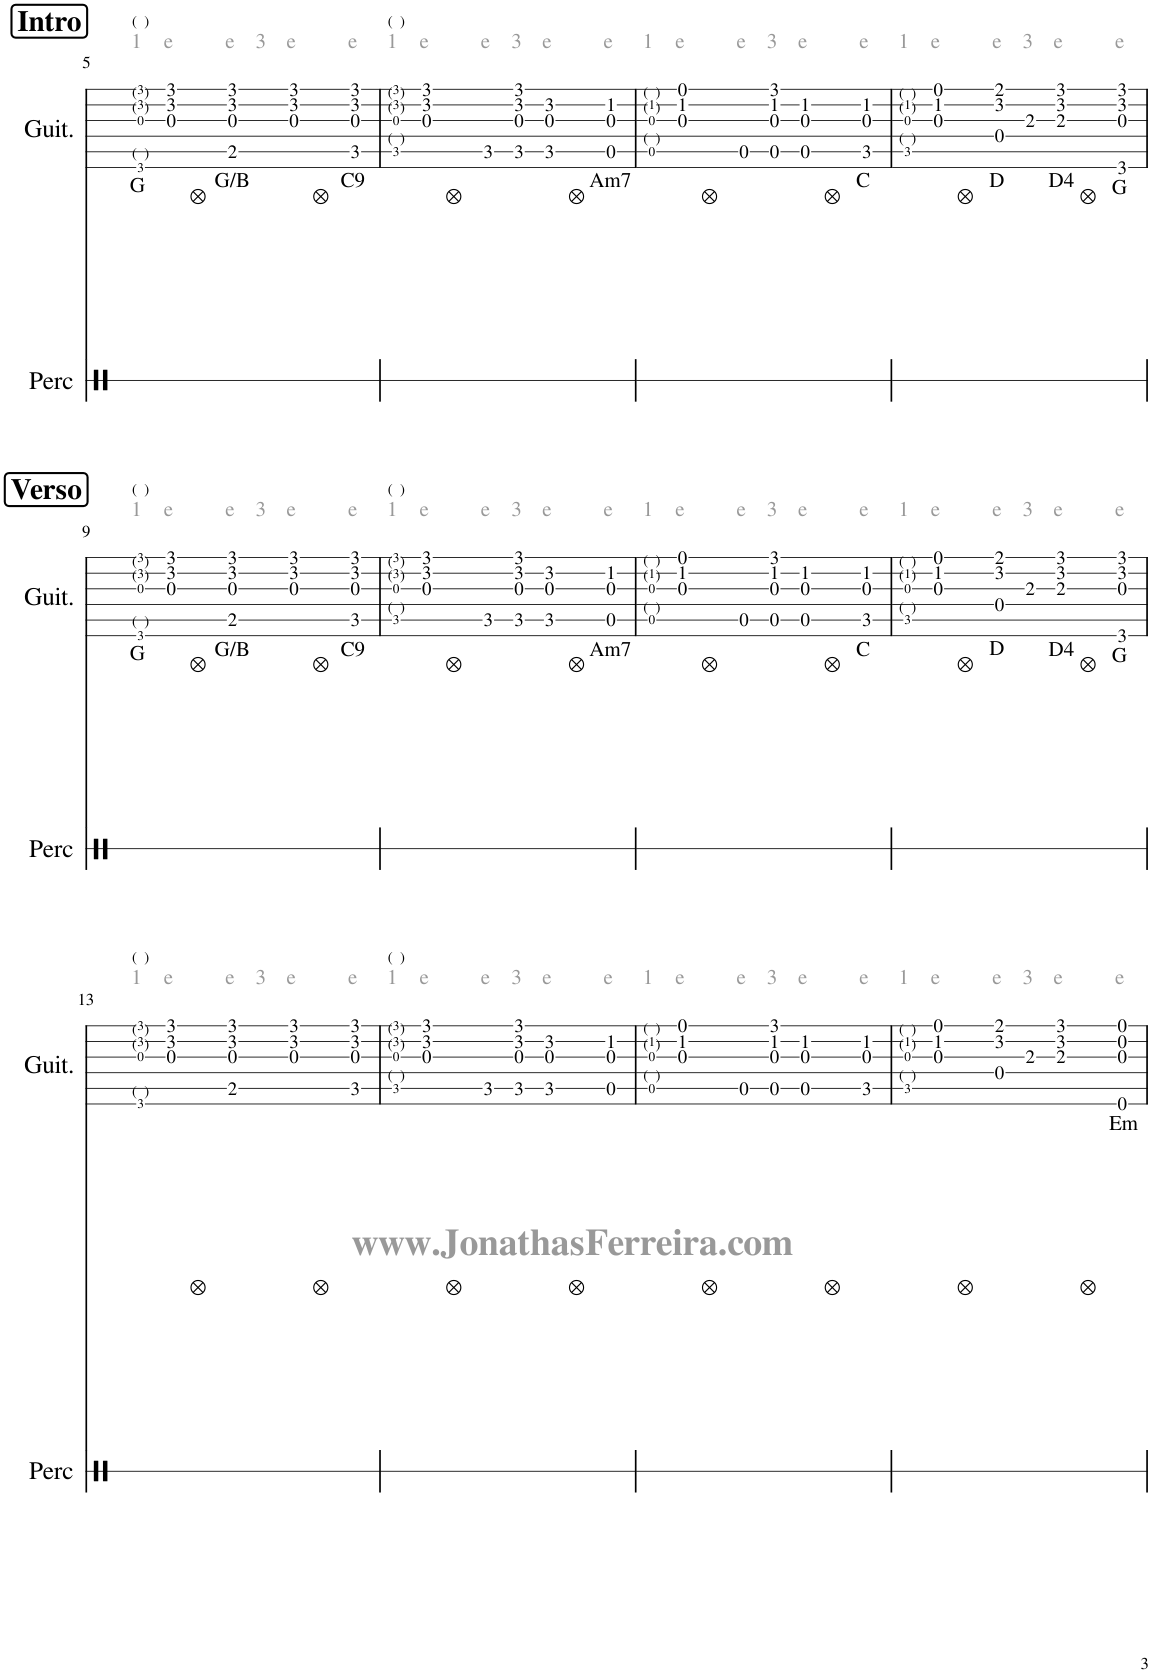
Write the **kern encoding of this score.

**kern	**text	**text	**kern
*part2	*part2	*part2	*part1
*staff2	*staff2	*staff2	*staff1
*I"Percussion	*	*	*I"Acoustic Guitar
*I'Perc	*	*	*I'Guit.
!!LO:PB:g=z
*clefX	*	*	*
*k[]	*	*	*k[]
*M4/4	*	*	*M4/4
!!LO:REH:place=s1:a:B:cj:fs=14:t=Intro
=5	=5	=5	=5
*	*	*	*^
!	!	!	!LO:TX:a:color=#999999:t=1	!
!	!	!	!LO:TX:b:t=G	!
!	!	!	!LO:TX:a:t=(  )	!
!	!	!	!LO:TX:a:t=(  )	!
!	!	!	!LO:TX:a:t=(  )	!
!	!	!	!LO:TX:a:t=(  )	!
*	*	*	*	*^
8RfL	.	.	8F#!]\ 8c#!]\ 8f#!]\L	8FF#!]	2ryy
!	!	!	!LO:TX:a:color=#999999:t=e	!	!
8RfJ	.	.	8F#\ 8c#\ 8f#\J	8r	.
!	!	!LO:LY:a	!	!	!
8Rf!L	.	⊗	8r	8r	.
!	!	!	!LO:TX:a:color=#999999:t=e	!	!
!	!	!	!LO:TX:b:t=G/B	!	!
8RfJ	.	.	4F# 4c# 4f#	4AA#	.
!	!	!	!	!	!LO:TX:a:color=#999999:t=3
8RfL	.	.	.	.	2ryy
!	!	!	!LO:TX:a:color=#999999:t=e	!	!
8RfJ	.	.	8F# 8c# 8f#	8r	.
!	!	!LO:LY:a	!	!	!
8Rf!L	.	⊗	8r	8r	.
!	!	!	!LO:TX:a:color=#999999:t=e	!	!
!	!	!	!LO:TX:b:t=C9	!	!
8RfJ	.	.	[8F# [8c# [8f#	[8BB	.
=6	=6	=6	=6	=6	=6
!	!	!	!LO:TX:a:color=#999999:t=1	!	!
!	!	!	!LO:TX:a:t=(  )	!	!
!	!	!	!LO:TX:a:t=(  )	!	!
!	!	!	!LO:TX:a:t=(  )	!	!
!	!	!	!LO:TX:a:t=(  )	!	!
*	*	*	*	*v	*v
8RfL	.	.	8F#!]\ 8c#!]\ 8f#!]\L	8BB!]
!	!	!	!LO:TX:a:color=#999999:t=e	!
8RfJ	.	.	8F#\ 8c#\ 8f#\J	8r
!	!	!LO:LY:a	!	!
8Rf!L	.	⊗	8r	8r
!	!	!	!LO:TX:a:color=#999999:t=e	!
8RfJ	.	.	8r	8BB
!	!	!	!LO:TX:a:color=#999999:t=3	!
8RfL	.	.	8F#\ 8c#\ 8f#\L	8BBL
!	!	!	!LO:TX:a:color=#999999:t=e	!
8RfJ	.	.	8F#\ 8c#\J	8BBJ
!	!	!LO:LY:a	!	!
8Rf!L	.	⊗	8r	8r
!	!	!	!LO:TX:a:color=#999999:t=e	!
!	!	!	!LO:TX:b:t=Am7	!
8RfJ	.	.	[8F# [8B	[8AA-
=7	=7	=7	=7	=7
!	!	!	!LO:TX:a:color=#999999:t=1	!
!	!	!	!LO:TX:a:t=(  )	!
!	!	!	!LO:TX:a:t=(  )	!
!	!	!	!LO:TX:a:t=(  )	!
8RfL	.	.	8F#!]\ 8B!]\L	8AA-!]
!	!	!	!LO:TX:a:color=#999999:t=e	!
8RfJ	.	.	8F#\ 8B\ 8e-\J	8r
!	!	!LO:LY:a	!	!
8Rf!L	.	⊗	8r	8r
!	!	!	!LO:TX:a:color=#999999:t=e	!
8RfJ	.	.	8r	8AA-
!	!	!	!LO:TX:a:color=#999999:t=3	!
8RfL	.	.	8F#\ 8B\ 8f#\L	8AA-L
!	!	!	!LO:TX:a:color=#999999:t=e	!
8RfJ	.	.	8F#\ 8B\J	8AA-J
!	!	!LO:LY:a	!	!
8Rf!L	.	⊗	8r	8r
!	!	!	!LO:TX:a:color=#999999:t=e	!
!	!	!	!LO:TX:b:t=C	!
8RfJ	.	.	[8F# [8B	[8BB
=8	=8	=8	=8	=8
!	!	!	!LO:TX:a:color=#999999:t=1	!
!	!	!	!LO:TX:a:t=(  )	!
!	!	!	!LO:TX:a:t=(  )	!
!	!	!	!LO:TX:a:t=(  )	!
8RfL	.	.	8F#!]\ 8B!]\L	8BB!]
!	!	!	!LO:TX:a:color=#999999:t=e	!
8RfJ	.	.	8F#\ 8B\ 8e-\J	8r
!	!	!LO:LY:a	!	!
8Rf!L	.	⊗	8r	8r
!	!	!	!LO:TX:a:color=#999999:t=e	!
!	!	!	!LO:TX:b:t=D	!
8RfJ	.	.	8c# 8f	8C#
!	!	!	!LO:TX:a:color=#999999:t=3	!
8RfL	.	.	8G#L	8r
!	!	!	!LO:TX:a:color=#999999:t=e	!
!	!	!	!LO:TX:b:t=D4	!
8RfJ	.	.	8G#\ 8c#\ 8f#\J	8r
!	!	!LO:LY:a	!	!
8Rf!L	.	⊗	8r	8r
!	!	!	!LO:TX:a:color=#999999:t=e	!
!	!	!	!LO:TX:b:t=G	!
8RfJ	.	.	[8F# [8c# [8f#	[8FF#
!!LO:LB:g=z	!!
!!LO:REH:place=s1:a:B:cj:fs=14:t=Verso	!!
=9	=9	=9	=9	=9
!	!	!	!LO:TX:a:color=#999999:t=1	!
!	!	!	!LO:TX:b:t=G	!
!	!	!	!LO:TX:a:t=(  )	!
!	!	!	!LO:TX:a:t=(  )	!
!	!	!	!LO:TX:a:t=(  )	!
!	!	!	!LO:TX:a:t=(  )	!
8RfL	.	.	8F#!]\ 8c#!]\ 8f#!]\L	8FF#!]
!	!	!	!LO:TX:a:color=#999999:t=e	!
8RfJ	.	.	8F#\ 8c#\ 8f#\J	8r
!	!	!LO:LY:a	!	!
8Rf!L	.	⊗	8r	8r
!	!	!	!LO:TX:a:color=#999999:t=e	!
!	!	!	!LO:TX:b:t=G/B	!
8RfJ	.	.	8F# 8c# 8f#	4AA#
!	!	!	!LO:TX:a:color=#999999:t=3	!
8RfL	.	.	8r	.
!	!	!	!LO:TX:a:color=#999999:t=e	!
8RfJ	.	.	8F# 8c# 8f#	8r
!	!	!LO:LY:a	!	!
8Rf!L	.	⊗	8r	8r
!	!	!	!LO:TX:a:color=#999999:t=e	!
!	!	!	!LO:TX:b:t=C9	!
8RfJ	.	.	[8F# [8c# [8f#	[8BB
=10	=10	=10	=10	=10
!	!	!	!LO:TX:a:color=#999999:t=1	!
!	!	!	!LO:TX:a:t=(  )	!
!	!	!	!LO:TX:a:t=(  )	!
!	!	!	!LO:TX:a:t=(  )	!
!	!	!	!LO:TX:a:t=(  )	!
8RfL	.	.	8F#!]\ 8c#!]\ 8f#!]\L	8BB!]
!	!	!	!LO:TX:a:color=#999999:t=e	!
8RfJ	.	.	8F#\ 8c#\ 8f#\J	8r
!	!	!LO:LY:a	!	!
8Rf!L	.	⊗	8r	8r
!	!	!	!LO:TX:a:color=#999999:t=e	!
8RfJ	.	.	8r	8BB
!	!	!	!LO:TX:a:color=#999999:t=3	!
8RfL	.	.	8F#\ 8c#\ 8f#\L	8BBL
!	!	!	!LO:TX:a:color=#999999:t=e	!
8RfJ	.	.	8F#\ 8c#\J	8BBJ
!	!	!LO:LY:a	!	!
8Rf!L	.	⊗	8r	8r
!	!	!	!LO:TX:a:color=#999999:t=e	!
!	!	!	!LO:TX:b:t=Am7	!
8RfJ	.	.	[8F# [8B	[8AA-
=11	=11	=11	=11	=11
!	!	!	!LO:TX:a:color=#999999:t=1	!
!	!	!	!LO:TX:a:t=(  )	!
!	!	!	!LO:TX:a:t=(  )	!
!	!	!	!LO:TX:a:t=(  )	!
8RfL	.	.	8F#!]\ 8B!]\L	8AA-!]
!	!	!	!LO:TX:a:color=#999999:t=e	!
8RfJ	.	.	8F#\ 8B\ 8e-\J	8r
!	!	!LO:LY:a	!	!
8Rf!L	.	⊗	8r	8r
!	!	!	!LO:TX:a:color=#999999:t=e	!
8RfJ	.	.	8r	8AA-
!	!	!	!LO:TX:a:color=#999999:t=3	!
8RfL	.	.	8F#\ 8B\ 8f#\L	8AA-L
!	!	!	!LO:TX:a:color=#999999:t=e	!
8RfJ	.	.	8F#\ 8B\J	8AA-J
!	!	!LO:LY:a	!	!
8Rf!L	.	⊗	8r	8r
!	!	!	!LO:TX:a:color=#999999:t=e	!
!	!	!	!LO:TX:b:t=C	!
8RfJ	.	.	[8F# [8B	[8BB
=12	=12	=12	=12	=12
!	!	!	!LO:TX:a:color=#999999:t=1	!
!	!	!	!LO:TX:a:t=(  )	!
!	!	!	!LO:TX:a:t=(  )	!
!	!	!	!LO:TX:a:t=(  )	!
8RfL	.	.	8F#!]\ 8B!]\L	8BB!]
!	!	!	!LO:TX:a:color=#999999:t=e	!
8RfJ	.	.	8F#\ 8B\ 8e-\J	8r
!	!	!LO:LY:a	!	!
8Rf!L	.	⊗	8r	8r
!	!	!	!LO:TX:a:color=#999999:t=e	!
!	!	!	!LO:TX:b:t=D	!
8RfJ	.	.	8c# 8f	8C#
!	!	!	!LO:TX:a:color=#999999:t=3	!
8RfL	.	.	8G#L	8r
!	!	!	!LO:TX:a:color=#999999:t=e	!
!	!	!	!LO:TX:b:t=D4	!
8RfJ	.	.	8G#\ 8c#\ 8f#\J	8r
!	!	!LO:LY:a	!	!
8Rf!L	.	⊗	8r	8r
!	!	!	!LO:TX:a:color=#999999:t=e	!
!	!	!	!LO:TX:b:t=G	!
8RfJ	.	.	[8F# [8c# [8f#	[8FF#
!!LO:LB:g=z	!!
=13	=13	=13	=13	=13
!	!	!	!LO:TX:a:color=#999999:t=1	!
!	!	!	!LO:TX:a:t=(  )	!
!	!	!	!LO:TX:a:t=(  )	!
!	!	!	!LO:TX:a:t=(  )	!
!	!	!	!LO:TX:a:t=(  )	!
8RfL	.	.	8F#!]\ 8c#!]\ 8f#!]\L	8FF#!]
!	!	!	!LO:TX:a:color=#999999:t=e	!
!	!	!	!LO:TX:b:B:color=#999999:t=www.JonathasFerreira.com	!
8RfJ	.	.	8F#\ 8c#\ 8f#\J	8r
!	!	!LO:LY:a	!	!
8Rf!L	.	⊗	8r	8r
!	!	!	!LO:TX:a:color=#999999:t=e	!
8RfJ	.	.	8F# 8c# 8f#	4AA#
!	!	!	!LO:TX:a:color=#999999:t=3	!
8RfL	.	.	8r	.
!	!	!	!LO:TX:a:color=#999999:t=e	!
8RfJ	.	.	8F# 8c# 8f#	8r
!	!	!LO:LY:a	!	!
8Rf!L	.	⊗	8r	8r
!	!	!	!LO:TX:a:color=#999999:t=e	!
8RfJ	.	.	[8F# [8c# [8f#	[8BB
=14	=14	=14	=14	=14
!	!	!	!LO:TX:a:color=#999999:t=1	!
!	!	!	!LO:TX:a:t=(  )	!
!	!	!	!LO:TX:a:t=(  )	!
!	!	!	!LO:TX:a:t=(  )	!
!	!	!	!LO:TX:a:t=(  )	!
8RfL	.	.	8F#!]\ 8c#!]\ 8f#!]\L	8BB!]
!	!	!	!LO:TX:a:color=#999999:t=e	!
8RfJ	.	.	8F#\ 8c#\ 8f#\J	8r
!	!	!LO:LY:a	!	!
8Rf!L	.	⊗	8r	8r
!	!	!	!LO:TX:a:color=#999999:t=e	!
8RfJ	.	.	8r	8BB
!	!	!	!LO:TX:a:color=#999999:t=3	!
8RfL	.	.	8F#\ 8c#\ 8f#\L	8BBL
!	!	!	!LO:TX:a:color=#999999:t=e	!
8RfJ	.	.	8F#\ 8c#\J	8BBJ
!	!	!LO:LY:a	!	!
8Rf!L	.	⊗	8r	8r
!	!	!	!LO:TX:a:color=#999999:t=e	!
8RfJ	.	.	[8F# [8B	[8AA-
=15	=15	=15	=15	=15
!	!	!	!LO:TX:a:color=#999999:t=1	!
!	!	!	!LO:TX:a:t=(  )	!
!	!	!	!LO:TX:a:t=(  )	!
!	!	!	!LO:TX:a:t=(  )	!
8RfL	.	.	8F#!]\ 8B!]\L	8AA-!]
!	!	!	!LO:TX:a:color=#999999:t=e	!
8RfJ	.	.	8F#\ 8B\ 8e-\J	8r
!	!	!LO:LY:a	!	!
8Rf!L	.	⊗	8r	8r
!	!	!	!LO:TX:a:color=#999999:t=e	!
8RfJ	.	.	8r	8AA-
!	!	!	!LO:TX:a:color=#999999:t=3	!
8RfL	.	.	8F#\ 8B\ 8f#\L	8AA-L
!	!	!	!LO:TX:a:color=#999999:t=e	!
8RfJ	.	.	8F#\ 8B\J	8AA-J
!	!	!LO:LY:a	!	!
8Rf!L	.	⊗	8r	8r
!	!	!	!LO:TX:a:color=#999999:t=e	!
8RfJ	.	.	[8F# [8B	[8BB
=16	=16	=16	=16	=16
!	!	!	!LO:TX:a:color=#999999:t=1	!
!	!	!	!LO:TX:a:t=(  )	!
!	!	!	!LO:TX:a:t=(  )	!
!	!	!	!LO:TX:a:t=(  )	!
8RfL	.	.	8F#!]\ 8B!]\L	8BB!]
!	!	!	!LO:TX:a:color=#999999:t=e	!
8RfJ	.	.	8F#\ 8B\ 8e-\J	8r
!	!	!LO:LY:a	!	!
8Rf!L	.	⊗	8r	8r
!	!	!	!LO:TX:a:color=#999999:t=e	!
8RfJ	.	.	8c# 8f	8C#
!	!	!	!LO:TX:a:color=#999999:t=3	!
8RfL	.	.	8G#L	8r
!	!	!	!LO:TX:a:color=#999999:t=e	!
8RfJ	.	.	8G#\ 8c#\ 8f#\J	8r
!	!	!LO:LY:a	!	!
8Rf!L	.	⊗	8r	8r
!	!	!	!LO:TX:a:color=#999999:t=e	!
!	!	!	!LO:TX:b:t=Em	!
8RfJ	.	.	[8F# [8B- [8e-	[8EE-
*	*	*	*v	*v
=	=	=	=
*-	*-	*-	*-
